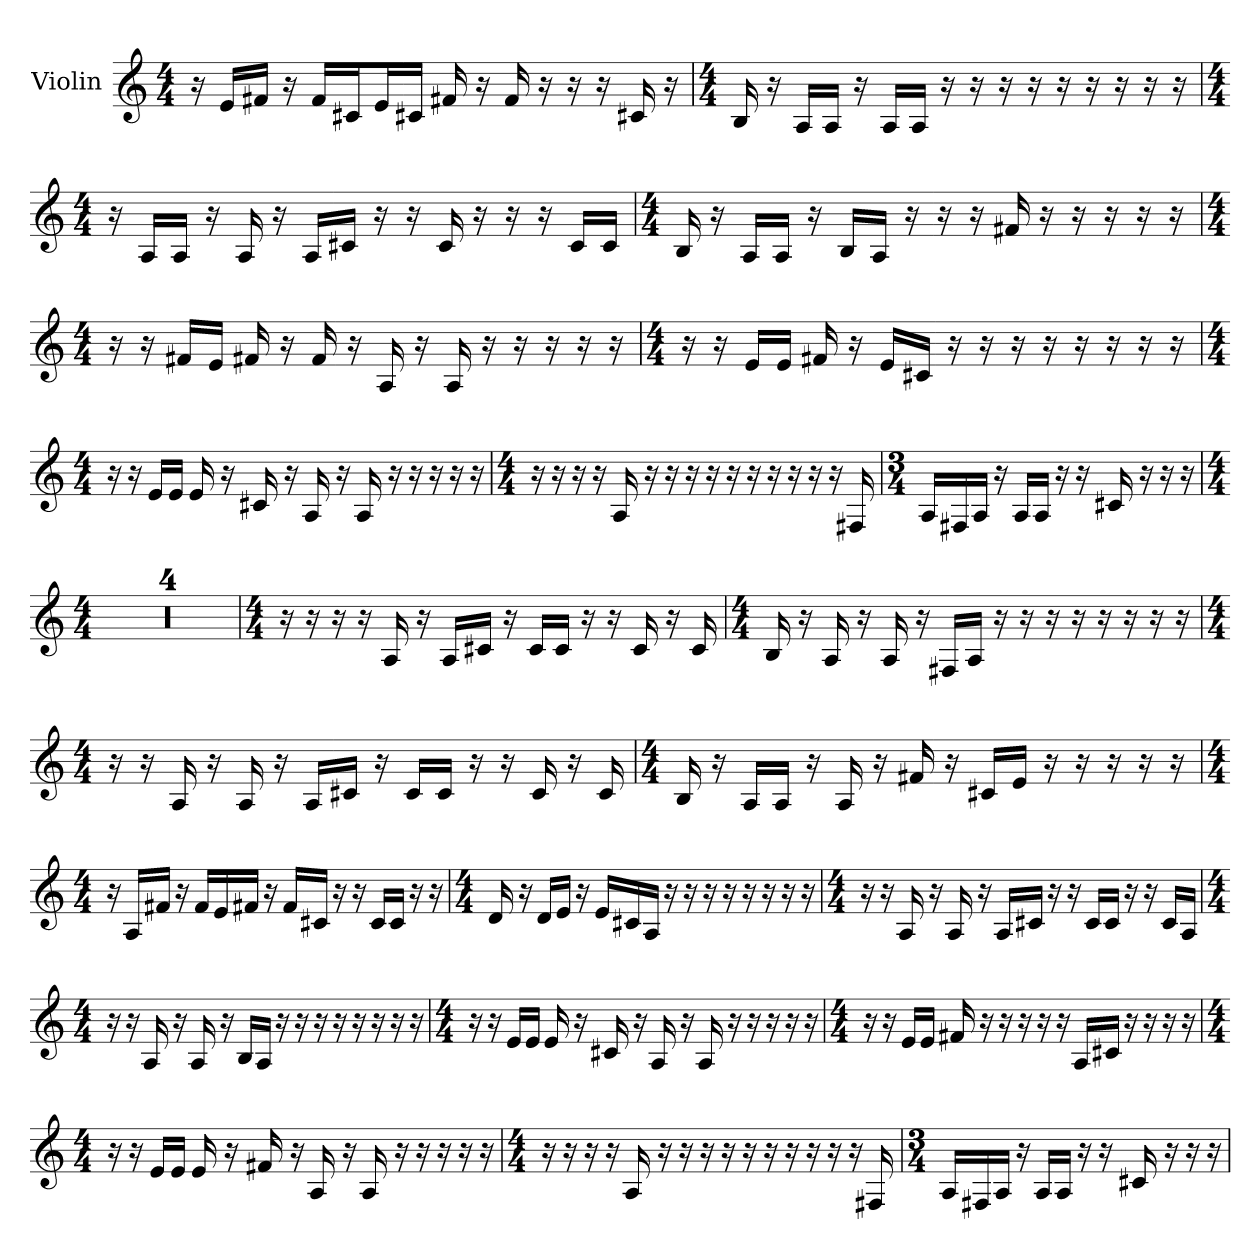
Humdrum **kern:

**kern
*part1
*staff1
*I"Violin
*I'Vln
*M4/4
=
16r
16eLL
16f#XJJ
16r
16f#LL
16c#XJ
16eL
16c#XJJ
16f#X
16r
16f#
16r
16r
16r
16c#X
16r
=
*M4/4
16B
16r
16ALL
16AJJ
16r
16ALL
16AJJ
16r
16r
16r
16r
16r
16r
16r
16r
16r
=
*M4/4
16r
16ALL
16AJJ
16r
16A
16r
16ALL
16c#XJJ
16r
16r
16c#
16r
16r
16r
16c#LL
16c#JJ
=
*M4/4
16B
16r
16ALL
16AJJ
16r
16BLL
16AJJ
16r
16r
16r
16f#X
16r
16r
16r
16r
16r
=
*M4/4
16r
16r
16f#XLL
16eJJ
16f#X
16r
16f#
16r
16A
16r
16A
16r
16r
16r
16r
16r
=
*M4/4
16r
16r
16eLL
16eJJ
16f#X
16r
16eLL
16c#XJJ
16r
16r
16r
16r
16r
16r
16r
16r
=
*M4/4
16r
16r
16eLL
16eJJ
16e
16r
16c#X
16r
16A
16r
16A
16r
16r
16r
16r
16r
=
*M4/4
16r
16r
16r
16r
16A
16r
16r
16r
16r
16r
16r
16r
16r
16r
16r
16F#X
=
*M3/4
16ALL
16F#X
16AJJ
16r
16ALL
16AJJ
16r
16r
16c#X
16r
16r
16r
=
*M4/4
1r
=
*M4/4
1r
=
*M4/4
1r
=
*M4/4
1r
=
*M4/4
16r
16r
16r
16r
16A
16r
16ALL
16c#XJJ
16r
16c#LL
16c#JJ
16r
16r
16c#
16r
16c#
=
*M4/4
16B
16r
16A
16r
16A
16r
16F#XLL
16AJJ
16r
16r
16r
16r
16r
16r
16r
16r
=
*M4/4
16r
16r
16A
16r
16A
16r
16ALL
16c#XJJ
16r
16c#LL
16c#JJ
16r
16r
16c#
16r
16c#
=
*M4/4
16B
16r
16ALL
16AJJ
16r
16A
16r
16f#X
16r
16c#XLL
16eJJ
16r
16r
16r
16r
16r
=
*M4/4
16r
16ALL
16f#XJJ
16r
16f#LL
16e
16f#XJJ
16r
16f#LL
16c#XJJ
16r
16r
16c#LL
16c#JJ
16r
16r
=
*M4/4
16d
16r
16dLL
16eJJ
16r
16eLL
16c#X
16AJJ
16r
16r
16r
16r
16r
16r
16r
16r
=
*M4/4
16r
16r
16A
16r
16A
16r
16ALL
16c#XJJ
16r
16r
16c#LL
16c#JJ
16r
16r
16c#LL
16AJJ
=
*M4/4
16r
16r
16A
16r
16A
16r
16BLL
16AJJ
16r
16r
16r
16r
16r
16r
16r
16r
=
*M4/4
16r
16r
16eLL
16eJJ
16e
16r
16c#X
16r
16A
16r
16A
16r
16r
16r
16r
16r
=
*M4/4
16r
16r
16eLL
16eJJ
16f#X
16r
16r
16r
16r
16r
16ALL
16c#XJJ
16r
16r
16r
16r
=
*M4/4
16r
16r
16eLL
16eJJ
16e
16r
16f#X
16r
16A
16r
16A
16r
16r
16r
16r
16r
=
*M4/4
16r
16r
16r
16r
16A
16r
16r
16r
16r
16r
16r
16r
16r
16r
16r
16F#X
=
*M3/4
16ALL
16F#X
16AJJ
16r
16ALL
16AJJ
16r
16r
16c#X
16r
16r
16r
=
*-
